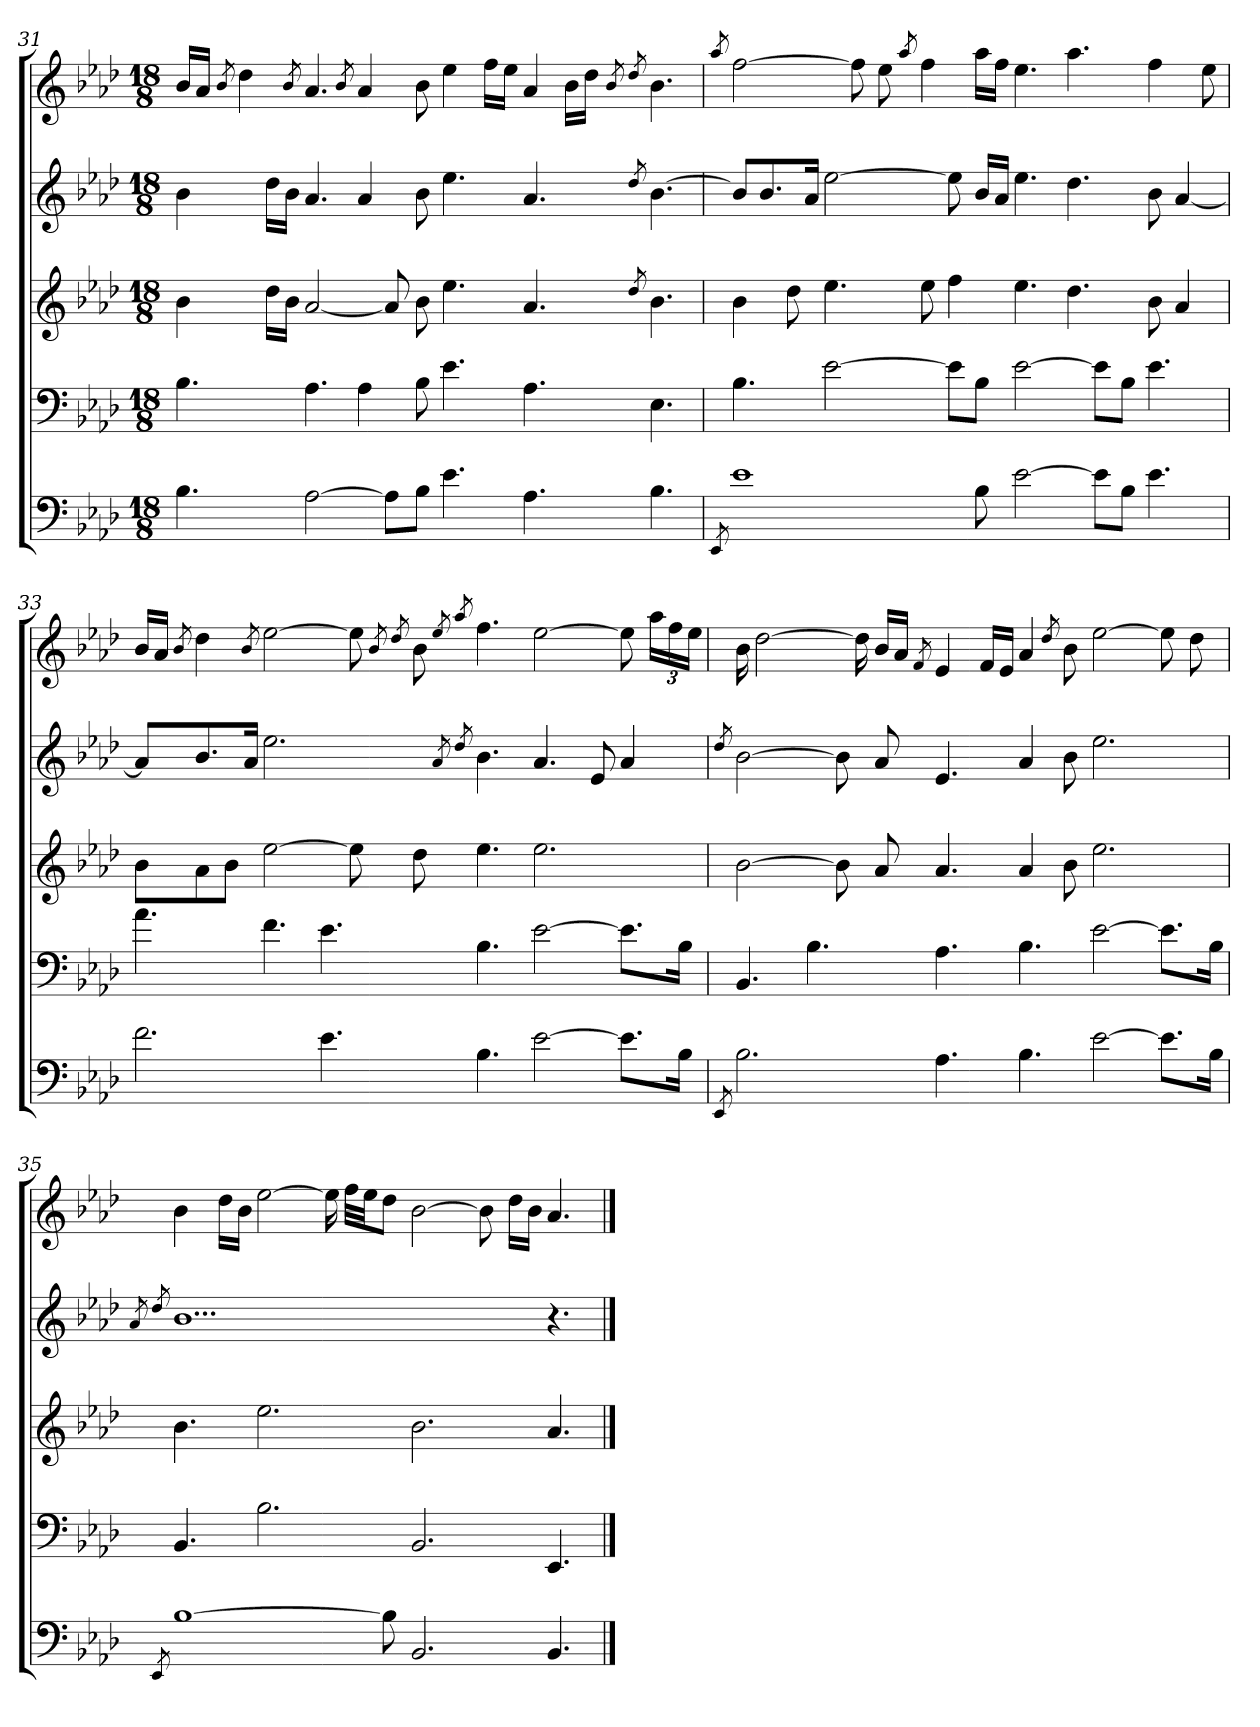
**kern	**kern	**kern	**kern	**kern
*part5	*part4	*part3	*part2	*part1
*staff5	*staff4	*staff3	*staff2	*staff1
*clefF4	*clefF4	*clefG2	*clefG2	*clefG2
*k[b-e-a-d-]	*k[b-e-a-d-]	*k[b-e-a-d-]	*k[b-e-a-d-]	*k[b-e-a-d-]
*M18/8	*M18/8	*M18/8	*M18/8	*M18/8
=31	=31	=31	=31	=31
4.B-	4.B-	4b-	4b-	16b-/LL
.	.	.	.	16a-/JJ
.	.	.	.	8qb-
.	.	.	.	4dd-
.	.	16dd-\LL	16dd-\LL	.
.	.	16b-\JJ	16b-\JJ	.
.	.	.	.	8qb-
[2A-	4.A-	[2a-	4.a-	4.a-
.	.	.	.	8qb-
.	4A-	.	4a-	4a-
8A-\L]	.	8a-]	.	.
8B-\J	8B-	8b-	8b-	8b-
4.e-	4.e-	4.ee-	4.ee-	4ee-
.	.	.	.	16ff\LL
.	.	.	.	16ee-\JJ
4.A-	4.A-	4.a-	4.a-	4a-
.	.	.	.	16b-\LL
.	.	.	.	16dd-\JJ
.	.	.	.	8qb-
.	.	8qdd-	8qdd-	8qdd-
4.B-	4.E-	4.b-	[4.b-	4.b-
=32	=32	=32	=32	=32
8qEE-	.	.	.	8qaa-
1e-	4.B-	4b-	8b-/L]	[2ff
.	.	.	8.b-/	.
.	.	8dd-	.	.
.	.	.	16a-/Jk	.
.	[2e-	4.ee-	[2ee-	.
.	.	.	.	8ff]
.	.	.	.	8ee-
.	.	.	.	8qaa-
.	.	8ee-	.	4ff
.	8e-\L]	4ff	8ee-]	.
8B-	8B-\J	.	16b-/LL	16aa-\LL
.	.	.	16a-/JJ	16ff\JJ
[2e-	[2e-	4.ee-	4.ee-	4.ee-
.	.	4.dd-	4.dd-	4.aa-
8e-\L]	8e-\L]	.	.	.
8B-\J	8B-\J	.	.	.
4.e-	4.e-	8b-	8b-	4ff
.	.	4a-	[4a-	.
.	.	.	.	8ee-
=33	=33	=33	=33	=33
2.f	4.a-	8b-\L	8a-/L]	16b-/LL
.	.	.	.	16a-/JJ
.	.	.	.	8qb-
.	.	8a-\	8.b-/	4dd-
.	.	8b-\J	.	.
.	.	.	16a-/Jk	.
.	.	.	.	8qb-
.	4.f	[2ee-	2.ee-	[2ee-
4.e-	4.e-	.	.	.
.	.	8ee-]	.	8ee-]
.	.	.	.	8qb-
.	.	.	.	8qdd-
.	.	8dd-	.	8b-
.	.	.	8qa-	8qee-
.	.	.	8qdd-	8qaa-
4.B-	4.B-	4.ee-	4.b-	4.ff
[2e-	[2e-	2.ee-	4.a-	[2ee-
.	.	.	8e-	.
8.e-\L]	8.e-\L]	.	4a-	8ee-]
.	.	.	.	24aa-\LL
.	.	.	.	24ff\
16B-\Jk	16B-\Jk	.	.	.
.	.	.	.	24ee-\JJ
=34	=34	=34	=34	=34
8qEE-	.	.	8qdd-	.
2.B-	4.BB-	[2b-	[2b-	16b-
.	.	.	.	[2dd-
.	4.B-	.	.	.
.	.	8b-]	8b-]	.
.	.	.	.	16dd-]
.	.	8a-	8a-	16b-/LL
.	.	.	.	16a-/JJ
.	.	.	.	8qf
4.A-	4.A-	4.a-	4.e-	4e-
.	.	.	.	16f/LL
.	.	.	.	16e-/JJ
4.B-	4.B-	4a-	4a-	4a-
.	.	.	.	8qdd-
.	.	8b-	8b-	8b-
[2e-	[2e-	2.ee-	2.ee-	[2ee-
8.e-\L]	8.e-\L]	.	.	8ee-]
.	.	.	.	8dd-
16B-\Jk	16B-\Jk	.	.	.
=35	=35	=35	=35	=35
.	.	.	8qa-	.
8qEE-	.	.	8qdd-	.
[1B-	4.BB-	4.b-	1...b-	4b-
.	.	.	.	16dd-\LL
.	.	.	.	16b-\JJ
.	2.B-	2.ee-	.	[2ee-
.	.	.	.	16ee-]
.	.	.	.	32ff\LLL
.	.	.	.	32ee-\JJ
8B-]	.	.	.	8dd-\J
2.BB-	2.BB-	2.b-	.	[2b-
.	.	.	.	8b-]
.	.	.	.	16dd-\LL
.	.	.	.	16b-\JJ
4.BB-	4.EE-	4.a-	4.r	4.a-
==	==	==	==	==
*-	*-	*-	*-	*-
